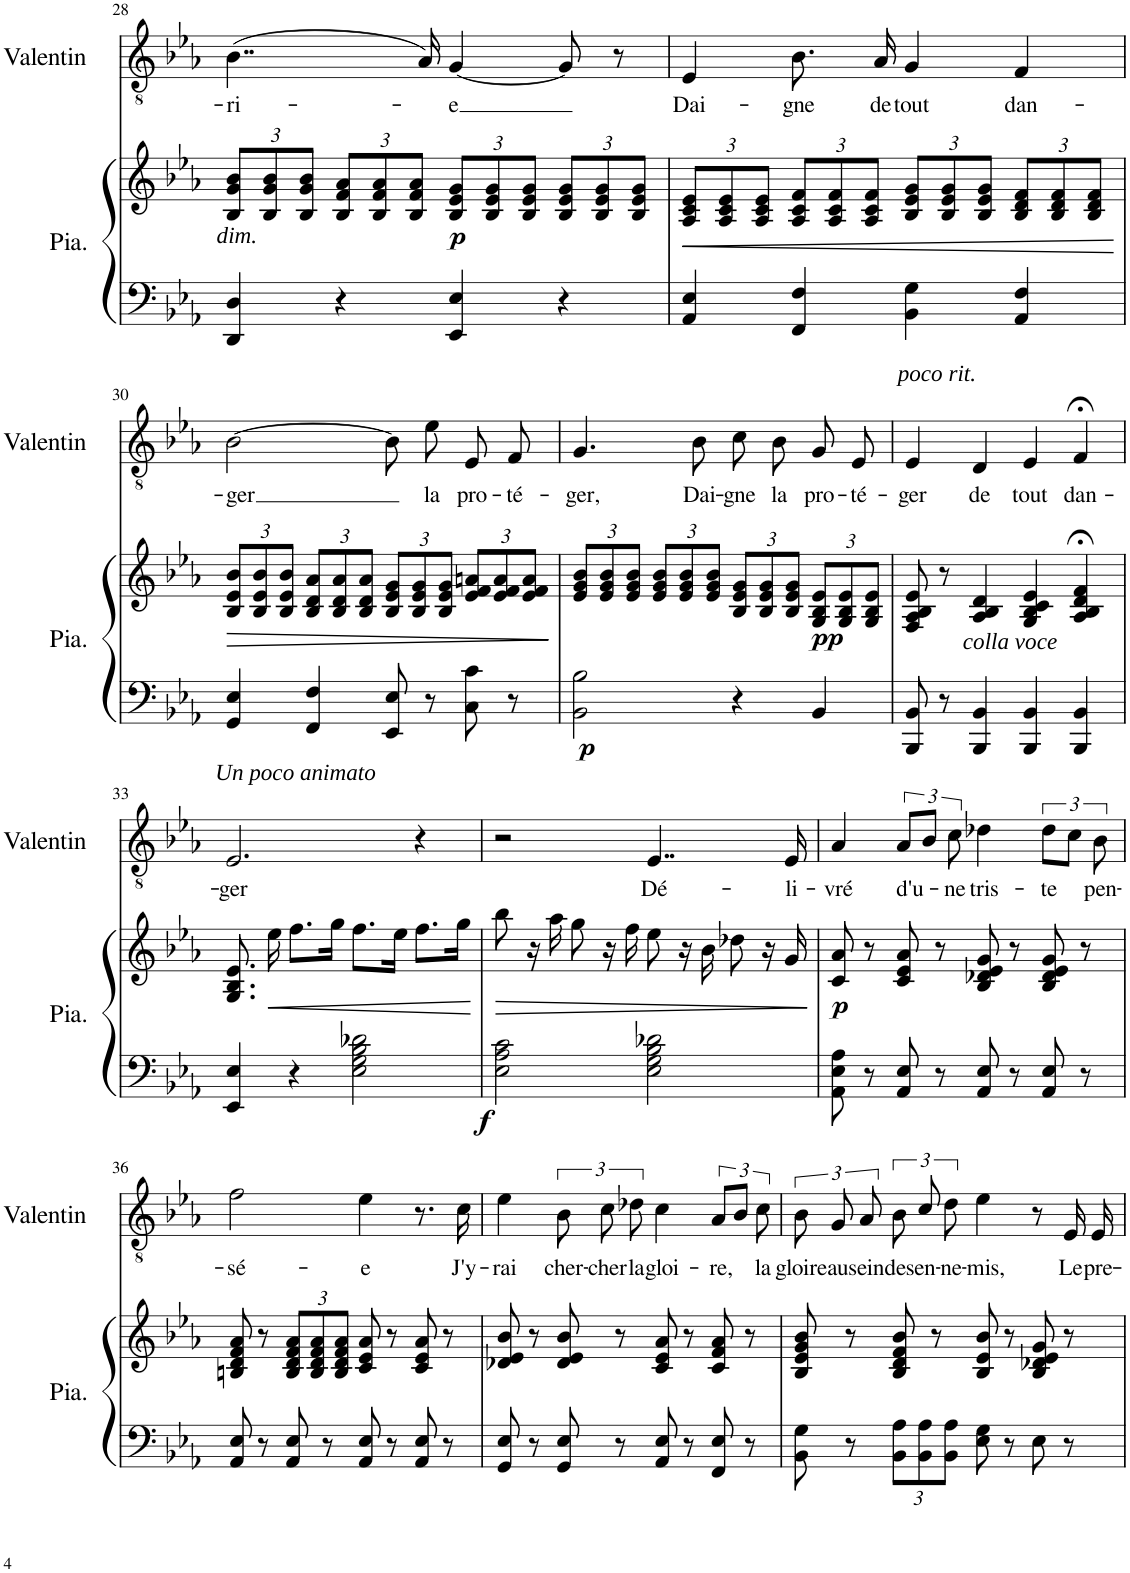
**kern	**kern	**dynam	**kern	**text
*part2	*part2	*part2	*part1	*part1
*staff3	*staff2	*staff2/3	*staff1	*staff1
*I"Piano	*	*	*I"Valentin	*
*I'Pia.	*	*	*I'Valentin	*
!!LO:PB:g=z
*clefF4	*clefG2	*	*clefGv2	*
*k[b-e-a-]	*k[b-e-a-]	*	*k[b-e-a-]	*
*M4/4	*M4/4	*	*M4/4	*
*	*Xbrackettup	*	*	*
=28	=28	=28	=28	=28
!LO:TX:a:i:t=dim.	!	!	!	!
!	!	!	!	!LO:LY:b
4DD/ 4D/	12B-/ 12g/ 12b-/L	.	(4..B-\	-ri-
.	12B-/ 12g/ 12b-/	.	.	.
.	12B-/ 12g/ 12b-/J	.	.	.
4r	12B-/ 12f/ 12a-/L	.	.	.
.	12B-/ 12f/ 12a-/	.	.	.
.	12B-/ 12f/ 12a-/J	.	.	.
.	.	.	16A-/)	.
!	!	!LO:DY:b	!	!LO:LY:b
4EE-/ 4E-/	12B-/ 12e-/ 12g/L	p	[4G/	-e
.	12B-/ 12e-/ 12g/	.	.	.
.	12B-/ 12e-/ 12g/J	.	.	.
4r	12B-/ 12e-/ 12g/L	.	8G/]	.
.	12B-/ 12e-/ 12g/	.	.	.
.	.	.	8r	.
.	12B-/ 12e-/ 12g/J	.	.	.
=29	=29	=29	=29	=29
!	!	!LO:HP:b	!	!LO:LY:b
4AA-/ 4E-/	12A-/ 12c/ 12e-/L	<	4E-/	Dai-
.	12A-/ 12c/ 12e-/	.	.	.
.	12A-/ 12c/ 12e-/J	.	.	.
!	!	!	!	!LO:LY:b
4FF/ 4F/	12A-/ 12c/ 12f/L	.	8.B-\	-gne
.	12A-/ 12c/ 12f/	.	.	.
.	12A-/ 12c/ 12f/J	.	.	.
!	!	!	!	!LO:LY:b
.	.	.	16A-/	de
!	!	!	!	!LO:LY:b
4BB-\ 4G\	12B-/ 12e-/ 12g/L	.	4G/	tout
.	12B-/ 12e-/ 12g/	.	.	.
.	12B-/ 12e-/ 12g/J	.	.	.
!	!	!	!	!LO:LY:b
4AA-/ 4F/	12B-/ 12d/ 12f/L	.	4F/	dan-
.	12B-/ 12d/ 12f/	.	.	.
.	12B-/ 12d/ 12f/J	.	.	.
.	.	[	.	.
!!LO:LB:g=z
=30	=30	=30	=30	=30
!	!	!LO:HP:b	!	!LO:LY:b
4GG/ 4E-/	12B-/ 12e-/ 12b-/L	>	[2B-\	-ger
.	12B-/ 12e-/ 12b-/	.	.	.
.	12B-/ 12e-/ 12b-/J	.	.	.
4FF/ 4F/	12B-/ 12d/ 12a-/L	.	.	.
.	12B-/ 12d/ 12a-/	.	.	.
.	12B-/ 12d/ 12a-/J	.	.	.
8EE-/ 8E-/	12B-/ 12e-/ 12g/L	.	8B-\]	.
.	12B-/ 12e-/ 12g/	.	.	.
!	!	!	!	!LO:LY:b
8r	.	.	8e-\	la
.	12B-/ 12e-/ 12g/J	.	.	.
!	!	!	!	!LO:LY:b
8C\ 8c\	12e-/ 12f/ 12an/L	.	8E-/	pro-
.	12e-/ 12f/ 12a/	.	.	.
!	!	!	!	!LO:LY:b
8r	.	.	8F/	-té-
.	12e-/ 12f/ 12a/J	.	.	.
.	.	]	.	.
=31	=31	=31	=31	=31
!	!	!LO:DY:b=2	!	!LO:LY:b
2BB-\ 2B-\	12e-/ 12g/ 12b-/L	p	4.G/	-ger,
.	12e-/ 12g/ 12b-/	.	.	.
.	12e-/ 12g/ 12b-/J	.	.	.
.	12e-/ 12g/ 12b-/L	.	.	.
.	12e-/ 12g/ 12b-/	.	.	.
!	!	!	!	!LO:LY:b
.	.	.	8B-\	Dai-
.	12e-/ 12g/ 12b-/J	.	.	.
!	!	!	!	!LO:LY:b
4r	12B-/ 12e-/ 12g/L	.	8c\	-gne
.	12B-/ 12e-/ 12g/	.	.	.
!	!	!	!	!LO:LY:b
.	.	.	8B-\	la
.	12B-/ 12e-/ 12g/J	.	.	.
!	!	!LO:DY:b	!	!LO:LY:b
4BB-/	12G/ 12B-/ 12e-/L	pp	8G/	pro-
.	12G/ 12B-/ 12e-/	.	.	.
!	!	!	!	!LO:LY:b
.	.	.	8E-/	-té-
.	12G/ 12B-/ 12e-/J	.	.	.
=32	=32	=32	=32	=32
!	!	!	!LO:TX:a:i:t=poco rit.	!
!	!	!	!	!LO:LY:b
8BBB-/ 8BB-/	8F/ 8A-/ 8B-/ 8e-/	.	4E-/	-ger
8r	8r	.	.	.
!LO:TX:a:i:t=colla voce	!	!	!	!
!	!	!	!	!LO:LY:b
4BBB-/ 4BB-/	4A-/ 4B-/ 4d/	.	4D/	de
!	!	!	!	!LO:LY:b
4BBB-/ 4BB-/	4G/ 4B-/ 4c/ 4e-/	.	4E-/	tout
!	!	!	!	!LO:LY:b
4BBB-/ 4BB-/	4A-/;< 4B-/;< 4d/;< 4f/;<	.	4F;</	dan-
!!LO:LB:g=z
=33	=33	=33	=33	=33
!	!	!	!LO:TX:a:i:t=Un poco animato	!
!	!	!	!	!LO:LY:b
4EE-/ 4E-/	8.G/ 8.B-/ 8.e-/	.	2.E-/	-ger
!	!	!LO:HP:b	!	!
.	16ee-\	<	.	.
4r	8.ff\L	.	.	.
.	16gg\Jk	.	.	.
2E-\ 2G\ 2B-\ 2d-X\	8.ff\L	.	.	.
.	16ee-\Jk	.	.	.
.	8.ff\L	.	4r	.
.	16gg\Jk	.	.	.
.	.	[	.	.
=34	=34	=34	=34	=34
!	!	!LO:HP:b	!	!
!	!	!LO:DY:n=1:b=2	!	!
2E-\ 2A-\ 2c\	8bb-\	> f	2r	.
.	16r	.	.	.
.	16aa-\	.	.	.
.	8gg\	.	.	.
.	16r	.	.	.
.	16ff\	.	.	.
!	!	!	!	!LO:LY:b
2E-\ 2G\ 2B-\ 2d-X\	8ee-\	.	4..E-/	Dé-
.	16r	.	.	.
.	16b-\	.	.	.
.	8dd-X\	.	.	.
.	16r	.	.	.
!	!	!	!	!LO:LY:b
.	16g/	.	16E-/	-li-
.	.	]	.	.
=35	=35	=35	=35	=35
!	!	!LO:DY:b	!	!LO:LY:b
8AA-\ 8E-\ 8A-\	8c/ 8a-/	p	4A-/	-vré
8r	8r	.	.	.
!	!	!	!	!LO:LY:b
8AA-/ 8E-/	8c/ 8e-/ 8a-/	.	12A-/L	d'u-
.	.	.	12B-/J	.
8r	8r	.	.	.
!	!	!	!	!LO:LY:b
.	.	.	12c\	-ne
!	!	!	!	!LO:LY:b
8AA-/ 8E-/	8B-/ 8d-X/ 8e-/ 8g/	.	4d-X\	tris-
8r	8r	.	.	.
!	!	!	!	!LO:LY:b
8AA-/ 8E-/	8B-/ 8d-/ 8e-/ 8g/	.	12d-\L	-te
.	.	.	12c\J	.
8r	8r	.	.	.
!	!	!	!	!LO:LY:b
.	.	.	12B-\	pen-
!!LO:LB:g=z
=36	=36	=36	=36	=36
!	!	!	!	!LO:LY:b
8AA-/ 8E-/	8Bn/ 8d/ 8f/ 8a-/	.	2f\	-sé-
8r	8r	.	.	.
8AA-/ 8E-/	12B/ 12d/ 12f/ 12a-/L	.	.	.
.	12B/ 12d/ 12f/ 12a-/	.	.	.
8r	.	.	.	.
.	12B/ 12d/ 12f/ 12a-/J	.	.	.
!	!	!	!	!LO:LY:b
8AA-/ 8E-/	8c/ 8e-/ 8a-/	.	4e-\	-e
8r	8r	.	.	.
8AA-/ 8E-/	8c/ 8e-/ 8a-/	.	8.r	.
8r	8r	.	.	.
!	!	!	!	!LO:LY:b
.	.	.	16c\	J'y-
=37	=37	=37	=37	=37
!	!	!	!	!LO:LY:b
8GG/ 8E-/	8d-X/ 8e-/ 8b-/	.	4e-\	-rai
8r	8r	.	.	.
!	!	!	!	!LO:LY:b
8GG/ 8E-/	8d-/ 8e-/ 8b-/	.	12B-\	cher-
!	!	!	!	!LO:LY:b
.	.	.	12c\	-cher
8r	8r	.	.	.
!	!	!	!	!LO:LY:b
.	.	.	12d-X\	la
!	!	!	!	!LO:LY:b
8AA-/ 8E-/	8c/ 8e-/ 8a-/	.	4c\	gloi-
8r	8r	.	.	.
!	!	!	!	!LO:LY:b
8FF/ 8E-/	8c/ 8f/ 8a-/	.	12A-/L	-re,
.	.	.	12B-/J	.
8r	8r	.	.	.
!	!	!	!	!LO:LY:b
.	.	.	12c\	la
=38	=38	=38	=38	=38
!	!	!	!	!LO:LY:b
8BB-\ 8G\	8B-/ 8e-/ 8g/ 8b-/	.	12B-\	gloire
!	!	!	!	!LO:LY:b
.	.	.	12G/	au
8r	8r	.	.	.
!	!	!	!	!LO:LY:b
.	.	.	12A-/	sein
*Xbrackettup	*	*	*	*
!	!	!	!	!LO:LY:b
12BB-\ 12A-\L	8B-/ 8d/ 8f/ 8b-/	.	12B-\	des
!	!	!	!	!LO:LY:b
12BB-\ 12A-\	.	.	12c/	en-
.	8r	.	.	.
!	!	!	!	!LO:LY:b
12BB-\ 12A-\J	.	.	12d\	-ne-
!	!	!	!	!LO:LY:b
8E-\ 8G\	8B-/ 8e-/ 8b-/	.	4e-\	-mis,
8r	8r	.	.	.
8E-\	8B-/ 8d-X/ 8e-/ 8g/	.	8r	.
!	!	!	!	!LO:LY:b
8r	8r	.	16E-/	Le
!	!	!	!	!LO:LY:b
.	.	.	16E-/	pre-
=	=	=	=	=
*-	*-	*-	*-	*-
